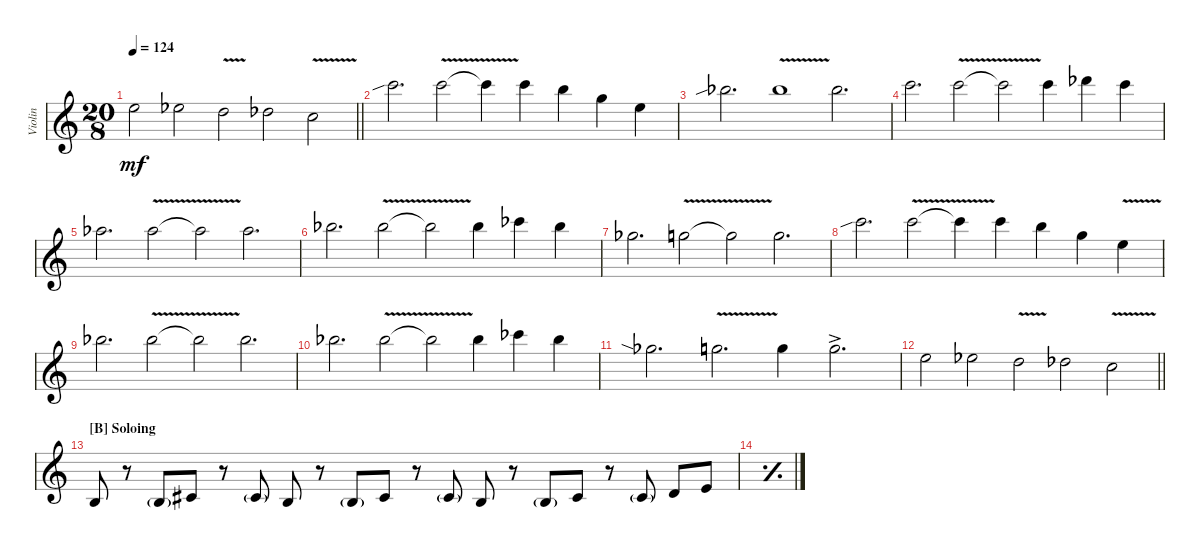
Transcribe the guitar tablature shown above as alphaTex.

\bracketExtendMode groupsimilarinstruments
\otherSystemsTrackNameOrientation horizontal
\track ("Violin" "Violin") {instrument violin}
\staff {score}
\tuning (E5 A4 D4 E3)
\ts (20 8)
\tempo 124
\clef g2
\barLineRight lightlight
\ks c
7.2.2{dy mf beam Down} 6.2{acc b}.2{beam Down} 5.2{v}.2{beam Down} 4.2{acc b}.2{beam Down} 3.2{v}.2{beam Down} |
8.1{sib}.2{d beam Down} 8.1{v}.2{beam Down} 8.1{t}.4{beam Down} 8.1.4{beam Down} 7.1.4{beam Down} 10.2.4{beam Down} 7.2.4{beam Down} |
6.1{sib acc b}.2{d beam Down} 6.1{v acc b}.1{beam Down} 6.1{acc b}.2{d beam Down} |
8.1.2{d beam Down} 8.1{v}.2{beam Down} 8.1{t}.2{beam Down} 8.1.4{beam Down} 9.1{acc b}.4{beam Down} 8.1.4{beam Down} |
11.2{acc b}.2{d beam Down} 11.2{v acc b}.2{beam Down} 11.2{t acc b}.2{beam Down} 11.2{acc b}.2{d beam Down} |
13.2{acc b}.2{d beam Down} 13.2{v acc b}.2{beam Down} 13.2{t acc b}.2{beam Down} 13.2{acc b}.4{beam Down} 14.2{acc b}.4{beam Down} 13.2{acc b}.4{beam Down} |
9.2{acc b}.2{d beam Down} 10.2{v}.2{beam Down} 10.2{t}.2{beam Down} 10.2.2{d beam Down} |
8.1{sib}.2{d beam Down} 8.1{v}.2{beam Down} 8.1{t}.4{beam Down} 8.1.4{beam Down} 7.1.4{beam Down} 10.2.4{beam Down} 7.2{v}.4{beam Down} |
13.2{acc b}.2{d beam Down} 13.2{v acc b}.2{beam Down} 13.2{t acc b}.2{beam Down} 13.2{acc b}.2{d beam Down} |
13.2{acc b}.2{d beam Down} 13.2{v acc b}.2{beam Down} 13.2{t acc b}.2{beam Down} 13.2{acc b}.4{beam Down} 14.2{acc b}.4{beam Down} 13.2{acc b}.4{beam Down} |
9.2{sia acc b}.2{d beam Down} 10.2{v}.2{d beam Down} 10.2.4{beam Down} 10.2{ac}.2{d beam Down} |
\barLineRight lightlight
7.2.2{beam Down} 6.2{acc b}.2{beam Down} 5.2{v}.2{beam Down} 4.2{acc b}.2{beam Down} 3.2{v}.2{beam Down} |
\section ("B" "Soloing ")
7.4.8{beam Up} r.8{beam Up} 7.4{g}.8{beam Up} 9.4{acc #}.8{beam Up} r.8{beam Up} 9.4{g acc #}.8{beam Up} 7.4.8{beam Up} r.8{beam Up} 7.4{g}.8{beam Up} 9.4{acc #}.8{beam Up} r.8{beam Up} 9.4{g acc #}.8{beam Up} 7.4.8{beam Up} r.8{beam Up} 7.4{g}.8{beam Up} 9.4{acc #}.8{beam Up} r.8{beam Up} 9.4{g acc #}.8{beam Up} 10.4.8{beam Up} 12.4.8{beam Up} |
\simile simple
|
\simile none
